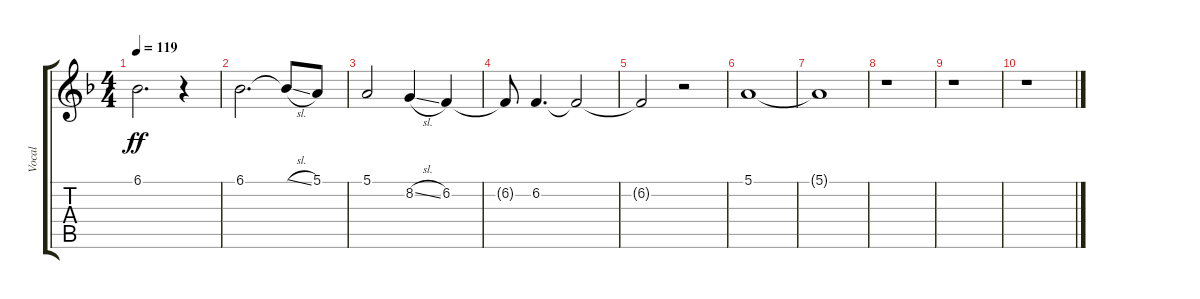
\track ("Vocal" "Vocal") {instrument tenorsax}
\staff {score tabs}
\tuning (E4 B3 G3 D3 A2 E2) {hide}
\ts (4 4)
\tempo 119
\clef g2
\ks dminor
6.1.2{d dy ff} r.4 |
6.1.2{d} 6.1{sl t}.8 5.1.8 |
5.1.2 8.2{sl}.4 6.2.4 |
6.2{t}.8 6.2.4{d} 6.2{t}.2 |
6.2{t}.2 r.2 |
5.1.1 |
5.1{t}.1 |
r.1 |
r.1 |
r.1
